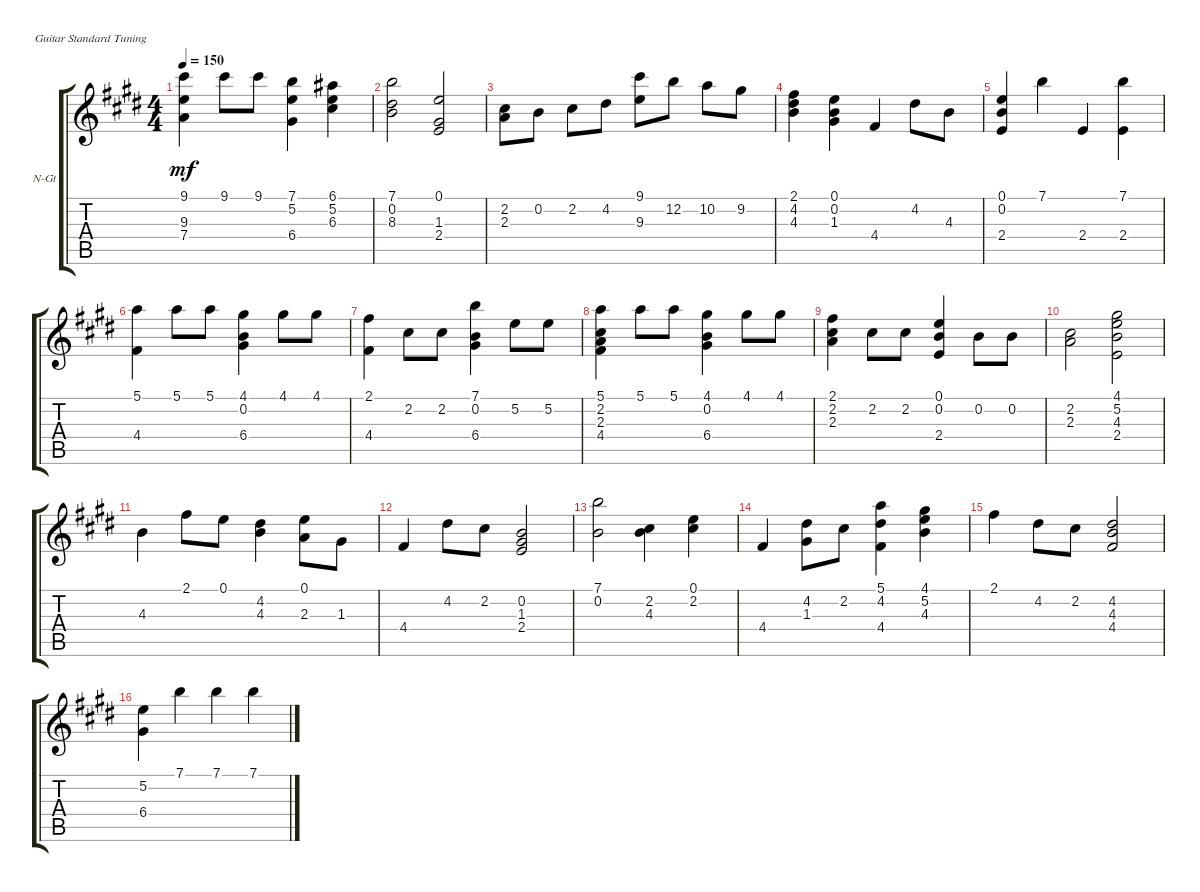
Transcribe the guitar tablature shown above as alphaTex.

\defaultSystemsLayout 4
\bracketExtendMode groupsimilarinstruments
\firstSystemTrackNameOrientation horizontal
\otherSystemsTrackNameOrientation horizontal
\track ("Nylon Guitar" "N-Gt") {instrument acousticguitarnylon}
\staff {score tabs}
\tuning (E4 B3 G3 D3 A2 E2)
\ts (4 4)
\tempo 150
\clef g2
\ks e
(7.4 9.3 9.1).4{dy mf} 9.1.8 9.1.8 (7.1 5.2 6.4).4 (6.3 5.2 6.1).4 |
(7.1 0.2 8.3).2 (0.1 1.3 2.4).2 |
(2.3 2.2).8 0.2.8 2.2.8 4.2.8 (9.1 9.3).8 12.2.8 10.2.8 9.2.8 |
(2.1 4.2 4.3).4 (0.1 0.2 1.3).4 4.4.4 4.2.8 4.3.8 |
(2.4 0.2 0.1).4 7.1.4 2.4.4 (2.4 7.1).4 |
(5.1 4.4).4 5.1.8 5.1.8 (4.1 0.2 6.4).4 4.1.8 4.1.8 |
(2.1 4.4).4 2.2.8 2.2.8 (7.1 0.2 6.4).4 5.2.8 5.2.8 |
(5.1 2.2 2.3 4.4).4 5.1.8 5.1.8 (4.1 0.2 6.4).4 4.1.8 4.1.8 |
(2.1 2.2 2.3).4 2.2.8 2.2.8 (0.1 0.2 2.4).4 0.2.8 0.2.8 |
(2.2 2.3).2 (4.1 5.2 4.3 2.4).2 |
4.3.4 2.1.8 0.1.8 (4.2 4.3).4 (2.3 0.1).8 1.3.8 |
4.4.4 4.2.8 2.2.8 (0.2 1.3 2.4).2 |
(7.1 0.2).2 (2.2 4.3).4 (2.2 0.1).4 |
4.4.4 (1.3 4.2).8 2.2.8 (5.1 4.2 4.4).4 (4.1 5.2 4.3).4 |
2.1.4 4.2.8 2.2.8 (4.2 4.3 4.4).2 |
(5.2 6.4).4 7.1.4 7.1.4 7.1.4
